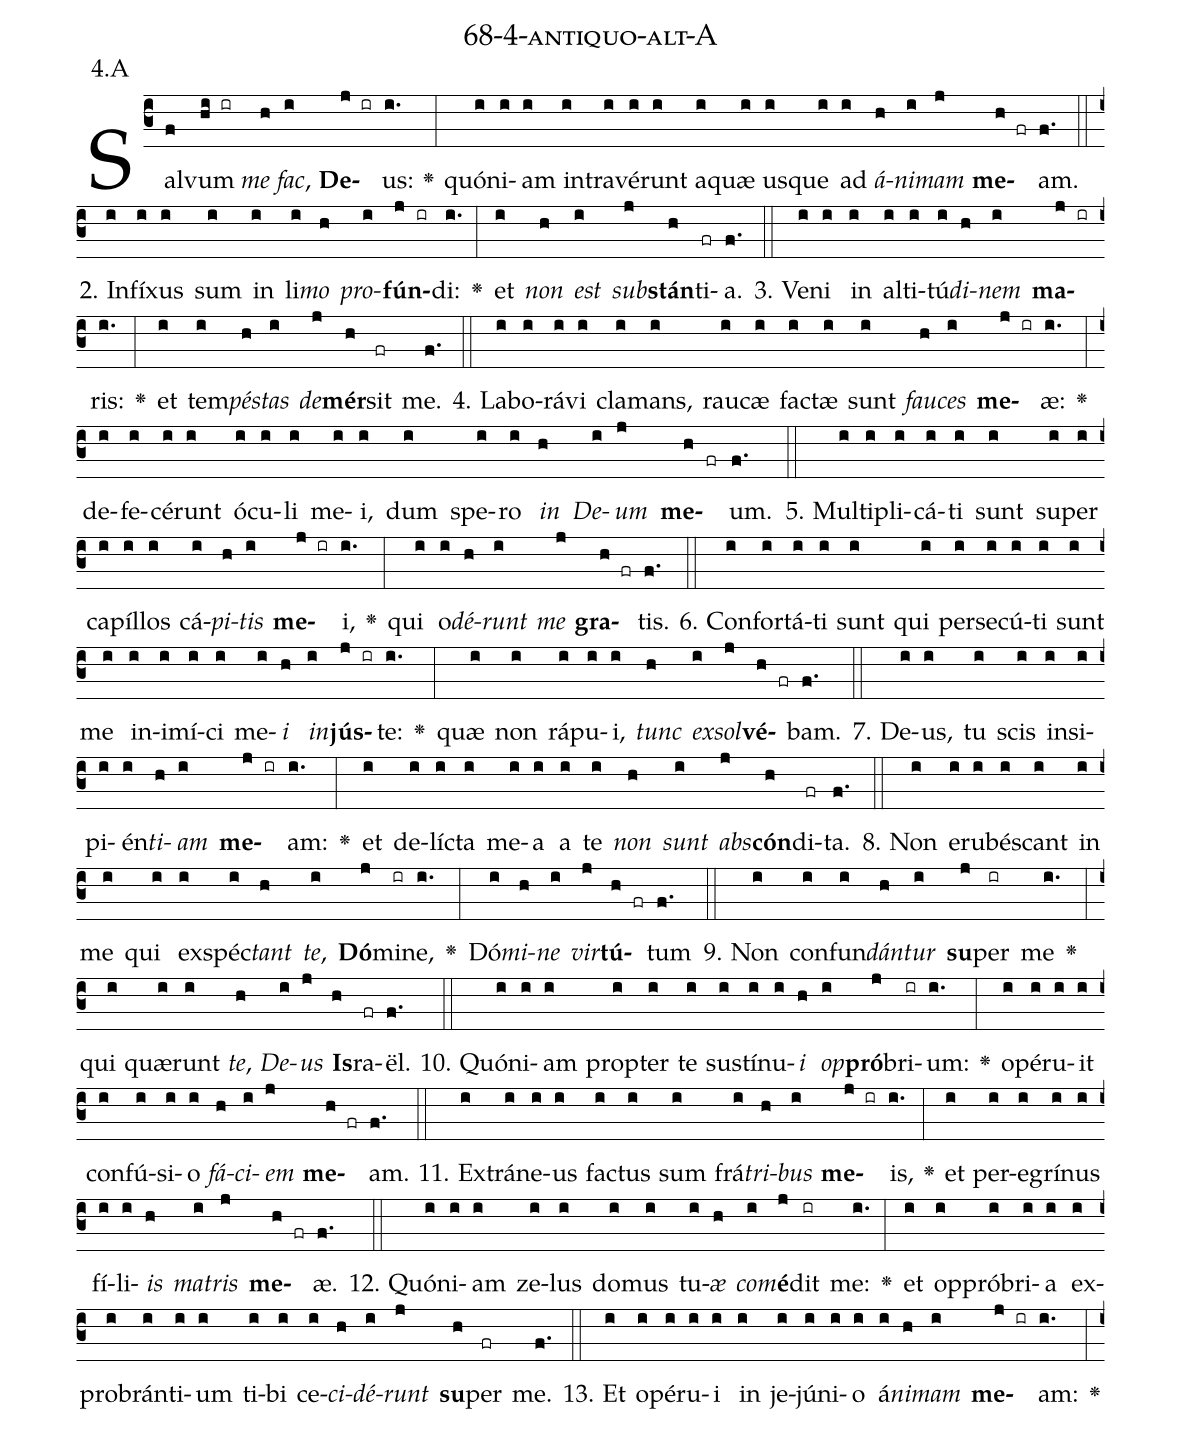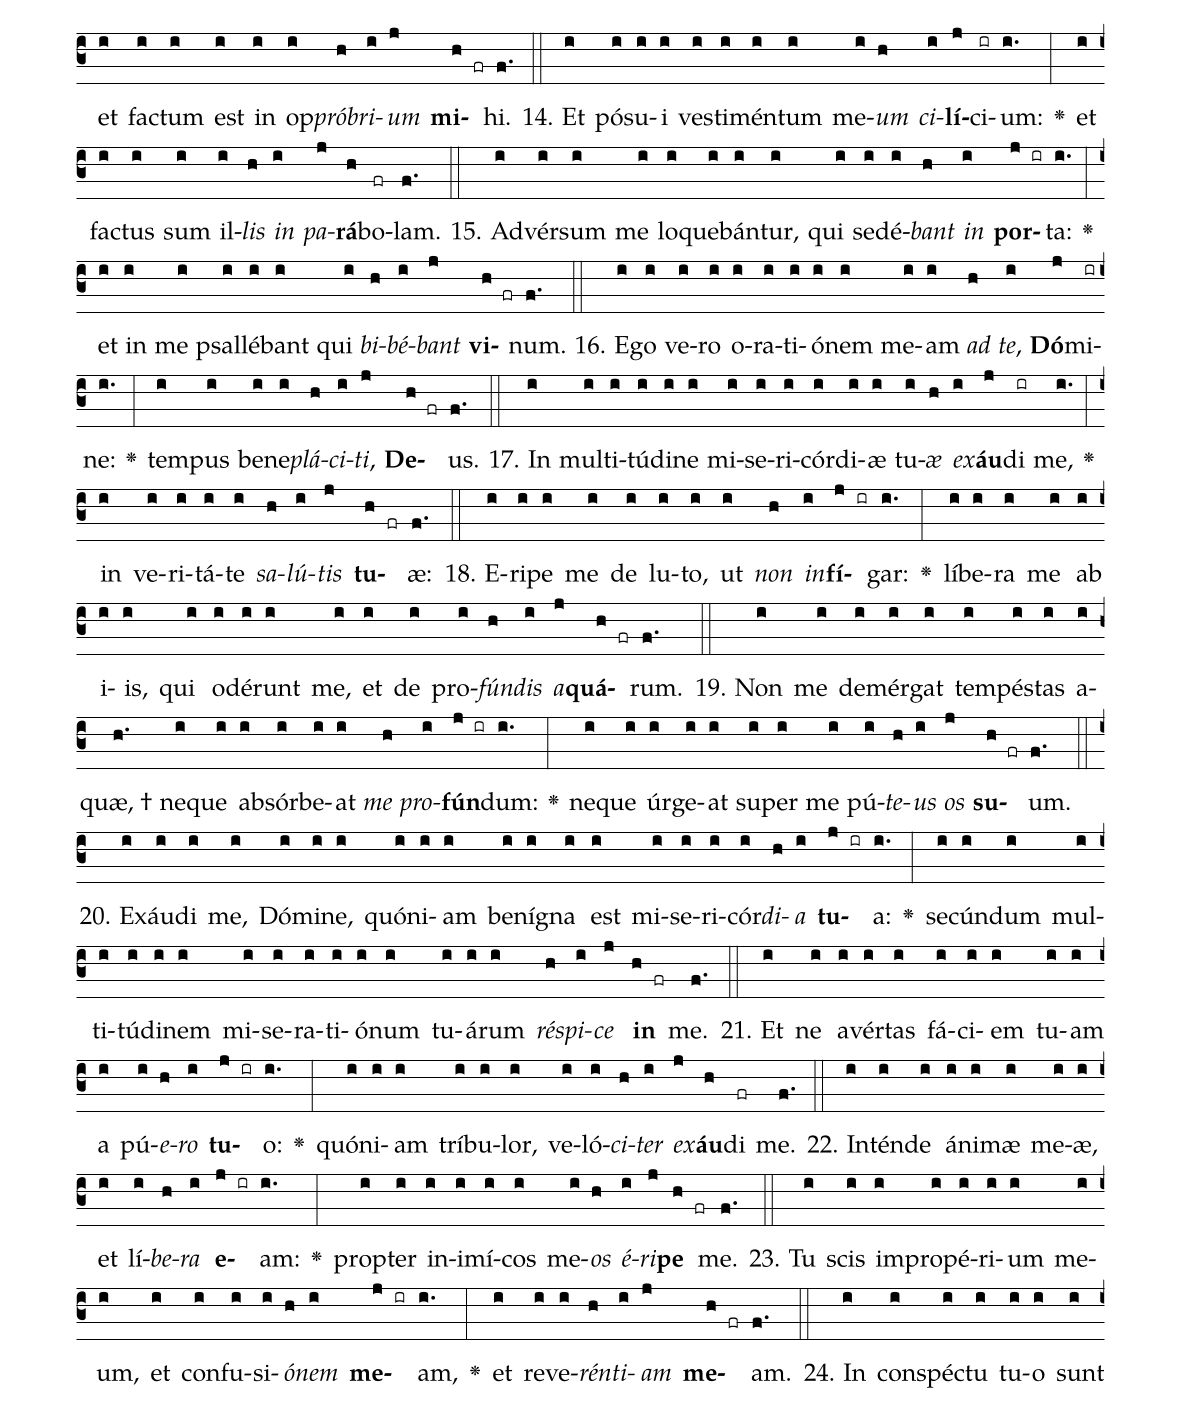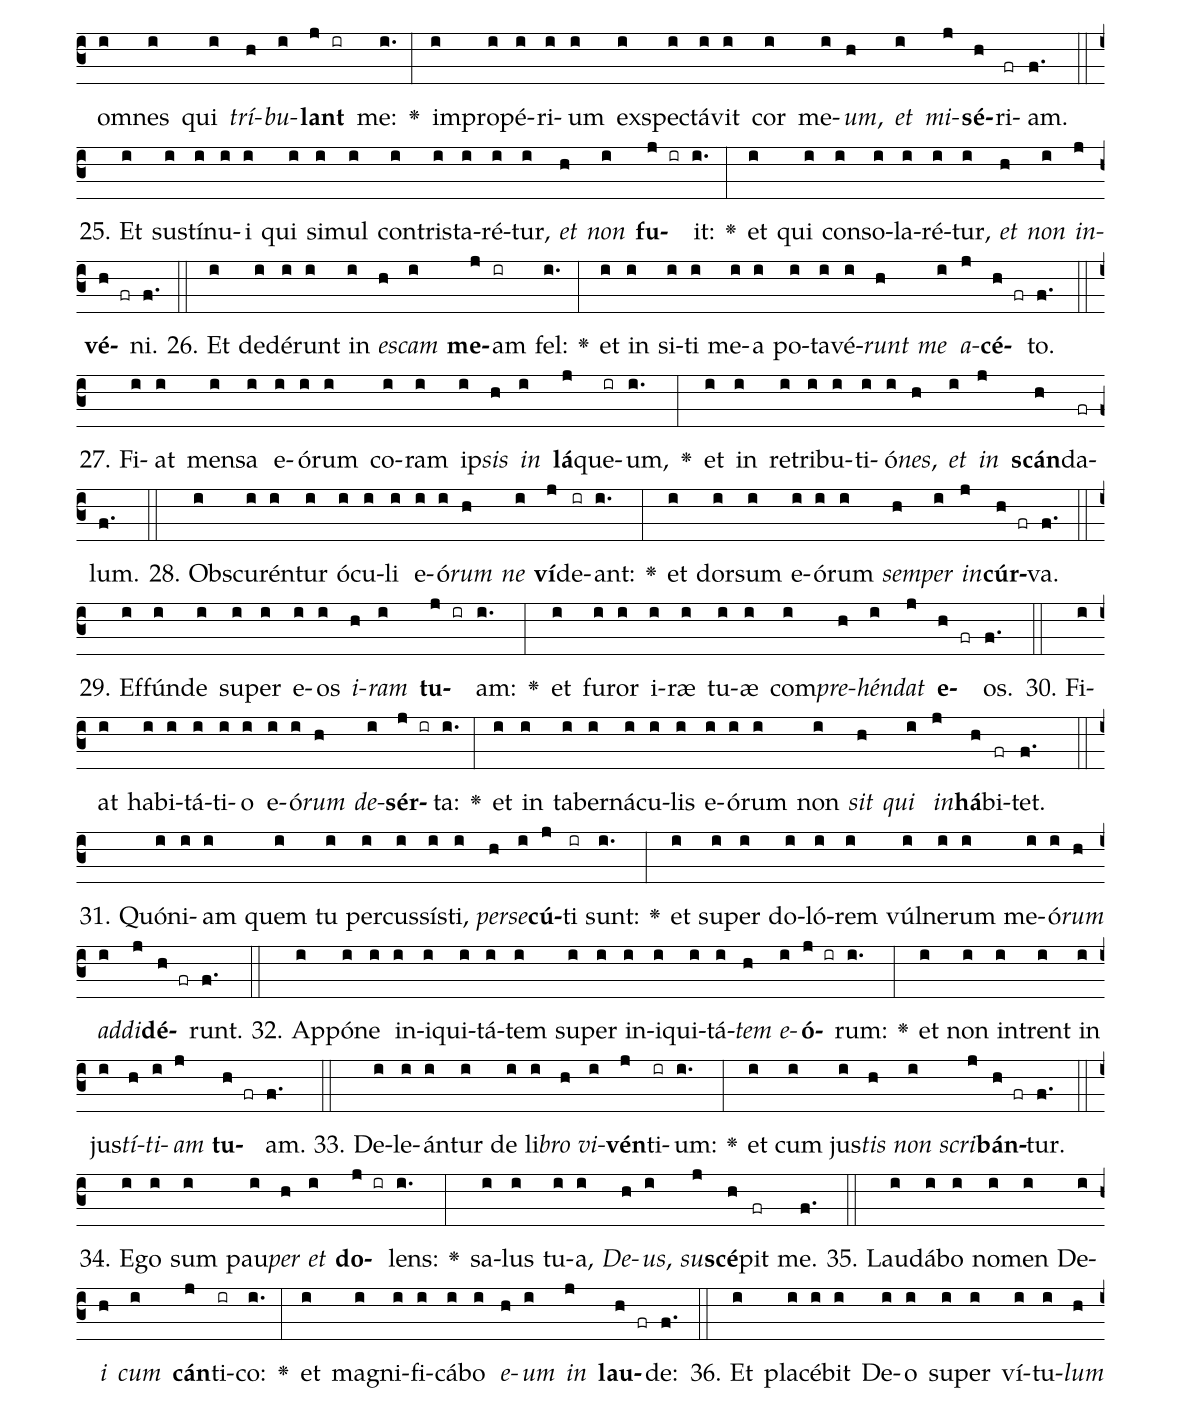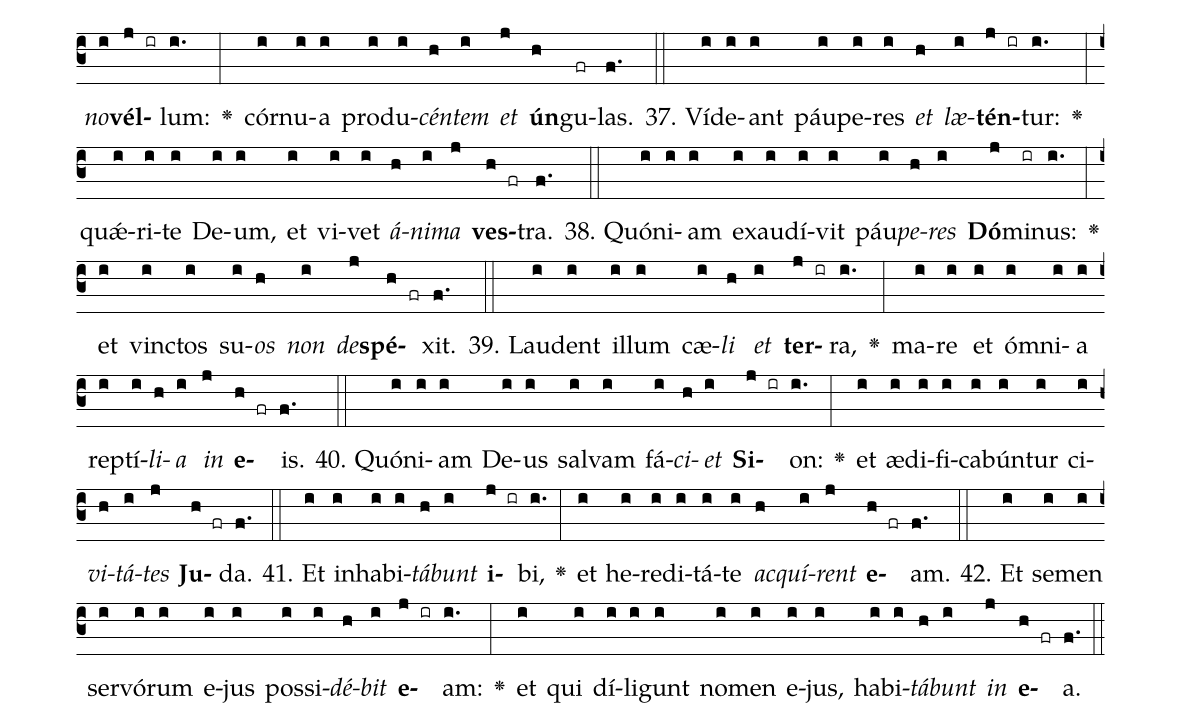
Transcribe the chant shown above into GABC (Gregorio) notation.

name: 68-4-antiquo-alt-A;
annotation: 4.A;
%%
(c3)Sal(f)vum(hi ir) <i>me</i>(h) <i>fac</i>,(i) <b>De</b>(j ir)us:(i.) <v>\greheightstar</v>(:) quón(i)i(i)am(i) in(i)tra(i)vé(i)runt(i) a(i)quæ(i) us(i)que(i) ad(i) <i>á</i>(h)<i>ni</i>(i)<i>mam</i>(j) <b>me</b>(h fr)am.(f.) (::)
2. In(i)fí(i)xus(i) sum(i) in(i) li(i)<i>mo</i>(h) <i>pro</i>(i)<b>fún</b>(j ir)di:(i.) <v>\greheightstar</v>(:) et(i) <i>non</i>(h) <i>est</i>(i) <i>sub</i>(j)<b>stán</b>(h)ti(fr)a.(f.) (::)
3. Ve(i)ni(i) in(i) al(i)ti(i)tú(i)<i>di</i>(h)<i>nem</i>(i) <b>ma</b>(j ir)ris:(i.) <v>\greheightstar</v>(:) et(i) tem(i)<i>pés</i>(h)<i>tas</i>(i) <i>de</i>(j)<b>mér</b>(h)sit(fr) me.(f.) (::)
4. La(i)bo(i)rá(i)vi(i) cla(i)mans,(i) rau(i)cæ(i) fac(i)tæ(i) sunt(i) <i>fau</i>(h)<i>ces</i>(i) <b>me</b>(j ir)æ:(i.) <v>\greheightstar</v>(:) de(i)fe(i)cé(i)runt(i) ó(i)cu(i)li(i) me(i)i,(i) dum(i) spe(i)ro(i) <i>in</i>(h) <i>De</i>(i)<i>um</i>(j) <b>me</b>(h fr)um.(f.) (::)
5. Mul(i)ti(i)pli(i)cá(i)ti(i) sunt(i) su(i)per(i) ca(i)píl(i)los(i) cá(i)<i>pi</i>(h)<i>tis</i>(i) <b>me</b>(j ir)i,(i.) <v>\greheightstar</v>(:) qui(i) o(i)<i>dé</i>(h)<i>runt</i>(i) <i>me</i>(j) <b>gra</b>(h fr)tis.(f.) (::)
6. Con(i)for(i)tá(i)ti(i) sunt(i) qui(i) per(i)se(i)cú(i)ti(i) sunt(i) me(i) in(i)i(i)mí(i)ci(i) me(i)<i>i</i>(h) <i>in</i>(i)<b>jús</b>(j ir)te:(i.) <v>\greheightstar</v>(:) quæ(i) non(i) rá(i)pu(i)i,(i) <i>tunc</i>(h) <i>ex</i>(i)<i>sol</i>(j)<b>vé</b>(h fr)bam.(f.) (::)
7. De(i)us,(i) tu(i) scis(i) in(i)si(i)pi(i)én(i)<i>ti</i>(h)<i>am</i>(i) <b>me</b>(j ir)am:(i.) <v>\greheightstar</v>(:) et(i) de(i)líc(i)ta(i) me(i)a(i) a(i) te(i) <i>non</i>(h) <i>sunt</i>(i) <i>abs</i>(j)<b>cón</b>(h)di(fr)ta.(f.) (::)
8. Non(i) e(i)ru(i)bés(i)cant(i) in(i) me(i) qui(i) ex(i)spéc(i)<i>tant</i>(h) <i>te</i>,(i) <b>Dó</b>(j)mi(ir)ne,(i.) <v>\greheightstar</v>(:) Dó(i)<i>mi</i>(h)<i>ne</i>(i) <i>vir</i>(j)<b>tú</b>(h fr)tum(f.) (::)
9. Non(i) con(i)fun(i)<i>dán</i>(h)<i>tur</i>(i) <b>su</b>(j)per(ir) me(i.) <v>\greheightstar</v>(:) qui(i) quæ(i)runt(i) <i>te</i>,(h) <i>De</i>(i)<i>us</i>(j) <b>Is</b>(h)ra(fr)ël.(f.) (::)
10. Quón(i)i(i)am(i) prop(i)ter(i) te(i) sus(i)tí(i)nu(i)<i>i</i>(h) <i>op</i>(i)<b>pró</b>(j)bri(ir)um:(i.) <v>\greheightstar</v>(:) o(i)pé(i)ru(i)it(i) con(i)fú(i)si(i)o(i) <i>fá</i>(h)<i>ci</i>(i)<i>em</i>(j) <b>me</b>(h fr)am.(f.) (::)
11. Ex(i)trá(i)ne(i)us(i) fac(i)tus(i) sum(i) frá(i)<i>tri</i>(h)<i>bus</i>(i) <b>me</b>(j ir)is,(i.) <v>\greheightstar</v>(:) et(i) per(i)e(i)grí(i)nus(i) fí(i)li(i)<i>is</i>(h) <i>ma</i>(i)<i>tris</i>(j) <b>me</b>(h fr)æ.(f.) (::)
12. Quón(i)i(i)am(i) ze(i)lus(i) do(i)mus(i) tu(i)<i>æ</i>(h) <i>com</i>(i)<b>é</b>(j)dit(ir) me:(i.) <v>\greheightstar</v>(:) et(i) op(i)pró(i)bri(i)a(i) ex(i)pro(i)brán(i)ti(i)um(i) ti(i)bi(i) ce(i)<i>ci</i>(h)<i>dé</i>(i)<i>runt</i>(j) <b>su</b>(h)per(fr) me.(f.) (::)
13. Et(i) o(i)pé(i)ru(i)i(i) in(i) je(i)jú(i)ni(i)o(i) á(i)<i>ni</i>(h)<i>mam</i>(i) <b>me</b>(j ir)am:(i.) <v>\greheightstar</v>(:) et(i) fac(i)tum(i) est(i) in(i) op(i)<i>pró</i>(h)<i>bri</i>(i)<i>um</i>(j) <b>mi</b>(h fr)hi.(f.) (::)
14. Et(i) pó(i)su(i)i(i) ves(i)ti(i)mén(i)tum(i) me(i)<i>um</i>(h) <i>ci</i>(i)<b>lí</b>(j)ci(ir)um:(i.) <v>\greheightstar</v>(:) et(i) fac(i)tus(i) sum(i) il(i)<i>lis</i>(h) <i>in</i>(i) <i>pa</i>(j)<b>rá</b>(h)bo(fr)lam.(f.) (::)
15. Ad(i)vér(i)sum(i) me(i) lo(i)que(i)bán(i)tur,(i) qui(i) se(i)dé(i)<i>bant</i>(h) <i>in</i>(i) <b>por</b>(j ir)ta:(i.) <v>\greheightstar</v>(:) et(i) in(i) me(i) psal(i)lé(i)bant(i) qui(i) <i>bi</i>(h)<i>bé</i>(i)<i>bant</i>(j) <b>vi</b>(h fr)num.(f.) (::)
16. E(i)go(i) ve(i)ro(i) o(i)ra(i)ti(i)ó(i)nem(i) me(i)am(i) <i>ad</i>(h) <i>te</i>,(i) <b>Dó</b>(j)mi(ir)ne:(i.) <v>\greheightstar</v>(:) tem(i)pus(i) be(i)ne(i)<i>plá</i>(h)<i>ci</i>(i)<i>ti</i>,(j) <b>De</b>(h fr)us.(f.) (::)
17. In(i) mul(i)ti(i)tú(i)di(i)ne(i) mi(i)se(i)ri(i)cór(i)di(i)æ(i) tu(i)<i>æ</i>(h) <i>ex</i>(i)<b>áu</b>(j)di(ir) me,(i.) <v>\greheightstar</v>(:) in(i) ve(i)ri(i)tá(i)te(i) <i>sa</i>(h)<i>lú</i>(i)<i>tis</i>(j) <b>tu</b>(h fr)æ:(f.) (::)
18. E(i)ri(i)pe(i) me(i) de(i) lu(i)to,(i) ut(i) <i>non</i>(h) <i>in</i>(i)<b>fí</b>(j ir)gar:(i.) <v>\greheightstar</v>(:) lí(i)be(i)ra(i) me(i) ab(i) i(i)is,(i) qui(i) o(i)dé(i)runt(i) me,(i) et(i) de(i) pro(i)<i>fún</i>(h)<i>dis</i>(i) <i>a</i>(j)<b>quá</b>(h fr)rum.(f.) (::)
19. Non(i) me(i) de(i)mér(i)gat(i) tem(i)pés(i)tas(i) a(i)quæ, †(h.) ne(i)que(i) ab(i)sór(i)be(i)at(i) <i>me</i>(h) <i>pro</i>(i)<b>fún</b>(j ir)dum:(i.) <v>\greheightstar</v>(:) ne(i)que(i) úr(i)ge(i)at(i) su(i)per(i) me(i) pú(i)<i>te</i>(h)<i>us</i>(i) <i>os</i>(j) <b>su</b>(h fr)um.(f.) (::)
20. Ex(i)áu(i)di(i) me,(i) Dó(i)mi(i)ne,(i) quón(i)i(i)am(i) be(i)ní(i)gna(i) est(i) mi(i)se(i)ri(i)cór(i)<i>di</i>(h)<i>a</i>(i) <b>tu</b>(j ir)a:(i.) <v>\greheightstar</v>(:) se(i)cún(i)dum(i) mul(i)ti(i)tú(i)di(i)nem(i) mi(i)se(i)ra(i)ti(i)ó(i)num(i) tu(i)á(i)rum(i) <i>ré</i>(h)<i>spi</i>(i)<i>ce</i>(j) <b>in</b>(h fr) me.(f.) (::)
21. Et(i) ne(i) a(i)vér(i)tas(i) fá(i)ci(i)em(i) tu(i)am(i) a(i) pú(i)<i>e</i>(h)<i>ro</i>(i) <b>tu</b>(j ir)o:(i.) <v>\greheightstar</v>(:) quón(i)i(i)am(i) trí(i)bu(i)lor,(i) ve(i)ló(i)<i>ci</i>(h)<i>ter</i>(i) <i>ex</i>(j)<b>áu</b>(h)di(fr) me.(f.) (::)
22. In(i)tén(i)de(i) á(i)ni(i)mæ(i) me(i)æ,(i) et(i) lí(i)<i>be</i>(h)<i>ra</i>(i) <b>e</b>(j ir)am:(i.) <v>\greheightstar</v>(:) prop(i)ter(i) in(i)i(i)mí(i)cos(i) me(i)<i>os</i>(h) <i>é</i>(i)<i>ri</i>(j)<b>pe</b>(h fr) me.(f.) (::)
23. Tu(i) scis(i) im(i)pro(i)pé(i)ri(i)um(i) me(i)um,(i) et(i) con(i)fu(i)si(i)<i>ó</i>(h)<i>nem</i>(i) <b>me</b>(j ir)am,(i.) <v>\greheightstar</v>(:) et(i) re(i)ve(i)<i>rén</i>(h)<i>ti</i>(i)<i>am</i>(j) <b>me</b>(h fr)am.(f.) (::)
24. In(i) con(i)spéc(i)tu(i) tu(i)o(i) sunt(i) om(i)nes(i) qui(i) <i>trí</i>(h)<i>bu</i>(i)<b>lant</b>(j ir) me:(i.) <v>\greheightstar</v>(:) im(i)pro(i)pé(i)ri(i)um(i) ex(i)spec(i)tá(i)vit(i) cor(i) me(i)<i>um</i>,(h) <i>et</i>(i) <i>mi</i>(j)<b>sé</b>(h)ri(fr)am.(f.) (::)
25. Et(i) sus(i)tí(i)nu(i)i(i) qui(i) si(i)mul(i) con(i)tris(i)ta(i)ré(i)tur,(i) <i>et</i>(h) <i>non</i>(i) <b>fu</b>(j ir)it:(i.) <v>\greheightstar</v>(:) et(i) qui(i) con(i)so(i)la(i)ré(i)tur,(i) <i>et</i>(h) <i>non</i>(i) <i>in</i>(j)<b>vé</b>(h fr)ni.(f.) (::)
26. Et(i) de(i)dé(i)runt(i) in(i) <i>es</i>(h)<i>cam</i>(i) <b>me</b>(j)am(ir) fel:(i.) <v>\greheightstar</v>(:) et(i) in(i) si(i)ti(i) me(i)a(i) po(i)ta(i)vé(i)<i>runt</i>(h) <i>me</i>(i) <i>a</i>(j)<b>cé</b>(h fr)to.(f.) (::)
27. Fi(i)at(i) men(i)sa(i) e(i)ó(i)rum(i) co(i)ram(i) ip(i)<i>sis</i>(h) <i>in</i>(i) <b>lá</b>(j)que(ir)um,(i.) <v>\greheightstar</v>(:) et(i) in(i) re(i)tri(i)bu(i)ti(i)ó(i)<i>nes</i>,(h) <i>et</i>(i) <i>in</i>(j) <b>scán</b>(h)da(fr)lum.(f.) (::)
28. Obs(i)cu(i)rén(i)tur(i) ó(i)cu(i)li(i) e(i)ó(i)<i>rum</i>(h) <i>ne</i>(i) <b>ví</b>(j)de(ir)ant:(i.) <v>\greheightstar</v>(:) et(i) dor(i)sum(i) e(i)ó(i)rum(i) <i>sem</i>(h)<i>per</i>(i) <i>in</i>(j)<b>cúr</b>(h fr)va.(f.) (::)
29. Ef(i)fún(i)de(i) su(i)per(i) e(i)os(i) <i>i</i>(h)<i>ram</i>(i) <b>tu</b>(j ir)am:(i.) <v>\greheightstar</v>(:) et(i) fu(i)ror(i) i(i)ræ(i) tu(i)æ(i) com(i)<i>pre</i>(h)<i>hén</i>(i)<i>dat</i>(j) <b>e</b>(h fr)os.(f.) (::)
30. Fi(i)at(i) ha(i)bi(i)tá(i)ti(i)o(i) e(i)ó(i)<i>rum</i>(h) <i>de</i>(i)<b>sér</b>(j ir)ta:(i.) <v>\greheightstar</v>(:) et(i) in(i) ta(i)ber(i)ná(i)cu(i)lis(i) e(i)ó(i)rum(i) non(i) <i>sit</i>(h) <i>qui</i>(i) <i>in</i>(j)<b>há</b>(h)bi(fr)tet.(f.) (::)
31. Quón(i)i(i)am(i) quem(i) tu(i) per(i)cus(i)sís(i)ti,(i) <i>per</i>(h)<i>se</i>(i)<b>cú</b>(j)ti(ir) sunt:(i.) <v>\greheightstar</v>(:) et(i) su(i)per(i) do(i)ló(i)rem(i) vúl(i)ne(i)rum(i) me(i)ó(i)<i>rum</i>(h) <i>ad</i>(i)<i>di</i>(j)<b>dé</b>(h fr)runt.(f.) (::)
32. Ap(i)pó(i)ne(i) in(i)i(i)qui(i)tá(i)tem(i) su(i)per(i) in(i)i(i)qui(i)tá(i)<i>tem</i>(h) <i>e</i>(i)<b>ó</b>(j ir)rum:(i.) <v>\greheightstar</v>(:) et(i) non(i) in(i)trent(i) in(i) jus(i)<i>tí</i>(h)<i>ti</i>(i)<i>am</i>(j) <b>tu</b>(h fr)am.(f.) (::)
33. De(i)le(i)án(i)tur(i) de(i) li(i)<i>bro</i>(h) <i>vi</i>(i)<b>vén</b>(j)ti(ir)um:(i.) <v>\greheightstar</v>(:) et(i) cum(i) jus(i)<i>tis</i>(h) <i>non</i>(i) <i>scri</i>(j)<b>bán</b>(h fr)tur.(f.) (::)
34. E(i)go(i) sum(i) pau(i)<i>per</i>(h) <i>et</i>(i) <b>do</b>(j ir)lens:(i.) <v>\greheightstar</v>(:) sa(i)lus(i) tu(i)a,(i) <i>De</i>(h)<i>us</i>,(i) <i>su</i>(j)<b>scé</b>(h)pit(fr) me.(f.) (::)
35. Lau(i)dá(i)bo(i) no(i)men(i) De(i)<i>i</i>(h) <i>cum</i>(i) <b>cán</b>(j)ti(ir)co:(i.) <v>\greheightstar</v>(:) et(i) ma(i)gni(i)fi(i)cá(i)bo(i) <i>e</i>(h)<i>um</i>(i) <i>in</i>(j) <b>lau</b>(h fr)de:(f.) (::)
36. Et(i) pla(i)cé(i)bit(i) De(i)o(i) su(i)per(i) ví(i)tu(i)<i>lum</i>(h) <i>no</i>(i)<b>vél</b>(j ir)lum:(i.) <v>\greheightstar</v>(:) cór(i)nu(i)a(i) pro(i)du(i)<i>cén</i>(h)<i>tem</i>(i) <i>et</i>(j) <b>ún</b>(h)gu(fr)las.(f.) (::)
37. Ví(i)de(i)ant(i) páu(i)pe(i)res(i) <i>et</i>(h) <i>læ</i>(i)<b>tén</b>(j ir)tur:(i.) <v>\greheightstar</v>(:) quǽ(i)ri(i)te(i) De(i)um,(i) et(i) vi(i)vet(i) <i>á</i>(h)<i>ni</i>(i)<i>ma</i>(j) <b>ves</b>(h fr)tra.(f.) (::)
38. Quón(i)i(i)am(i) ex(i)au(i)dí(i)vit(i) páu(i)<i>pe</i>(h)<i>res</i>(i) <b>Dó</b>(j)mi(ir)nus:(i.) <v>\greheightstar</v>(:) et(i) vinc(i)tos(i) su(i)<i>os</i>(h) <i>non</i>(i) <i>de</i>(j)<b>spé</b>(h fr)xit.(f.) (::)
39. Lau(i)dent(i) il(i)lum(i) cæ(i)<i>li</i>(h) <i>et</i>(i) <b>ter</b>(j ir)ra,(i.) <v>\greheightstar</v>(:) ma(i)re(i) et(i) óm(i)ni(i)a(i) rep(i)tí(i)<i>li</i>(h)<i>a</i>(i) <i>in</i>(j) <b>e</b>(h fr)is.(f.) (::)
40. Quón(i)i(i)am(i) De(i)us(i) sal(i)vam(i) fá(i)<i>ci</i>(h)<i>et</i>(i) <b>Si</b>(j ir)on:(i.) <v>\greheightstar</v>(:) et(i) æ(i)di(i)fi(i)ca(i)bún(i)tur(i) ci(i)<i>vi</i>(h)<i>tá</i>(i)<i>tes</i>(j) <b>Ju</b>(h fr)da.(f.) (::)
41. Et(i) in(i)ha(i)bi(i)<i>tá</i>(h)<i>bunt</i>(i) <b>i</b>(j ir)bi,(i.) <v>\greheightstar</v>(:) et(i) he(i)re(i)di(i)tá(i)te(i) <i>ac</i>(h)<i>quí</i>(i)<i>rent</i>(j) <b>e</b>(h fr)am.(f.) (::)
42. Et(i) se(i)men(i) ser(i)vó(i)rum(i) e(i)jus(i) pos(i)si(i)<i>dé</i>(h)<i>bit</i>(i) <b>e</b>(j ir)am:(i.) <v>\greheightstar</v>(:) et(i) qui(i) dí(i)li(i)gunt(i) no(i)men(i) e(i)jus,(i) ha(i)bi(i)<i>tá</i>(h)<i>bunt</i>(i) <i>in</i>(j) <b>e</b>(h fr)a.(f.) (::)
